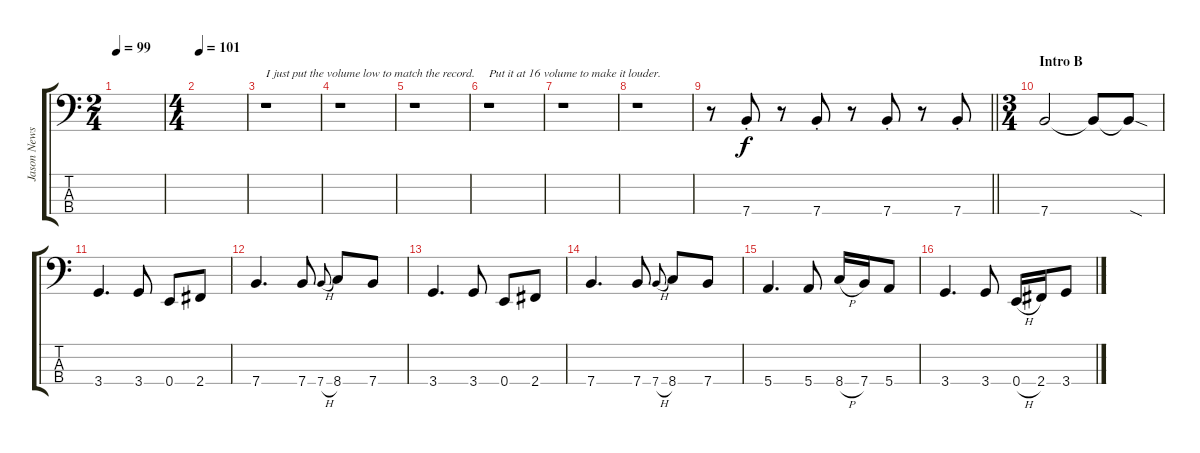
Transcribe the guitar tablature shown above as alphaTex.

\track ("Jason Newsted" "Jason News") {instrument electricbasspick}
\staff {score tabs}
\tuning (G2 D2 A1 E1) {hide}
\ts (2 4)
\tempo 99
\clef f4
\ks c
|
\ts (4 4)
\tempo 101
|
r.1{txt "I just put the volume low to match the record."} |
r.1 |
r.1 |
r.1{txt "Put it at 16 volume to make it louder."} |
r.1 |
r.1 |
\barLineRight lightlight
r.8 7.4{st}.8 r.8 7.4{st}.8 r.8 7.4{st}.8 r.8 7.4{st}.8 |
\ts (3 4)
\section ("" "Intro B")
7.4.2 7.4{t}.8 7.4{sod t}.8 |
3.4.4{d} 3.4.8 0.4.8 2.4.8 |
7.4.4{d} 7.4.8 7.4{h}.8{gr onbeat} 8.4.8 7.4.8 |
3.4.4{d} 3.4.8 0.4.8 2.4.8 |
7.4.4{d} 7.4.8 7.4{h}.8{gr onbeat} 8.4.8 7.4.8 |
5.4.4{d} 5.4.8 8.4{h}.16 7.4.16 5.4.8 |
3.4.4{d} 3.4.8 0.4{h}.16 2.4.16 3.4.8
